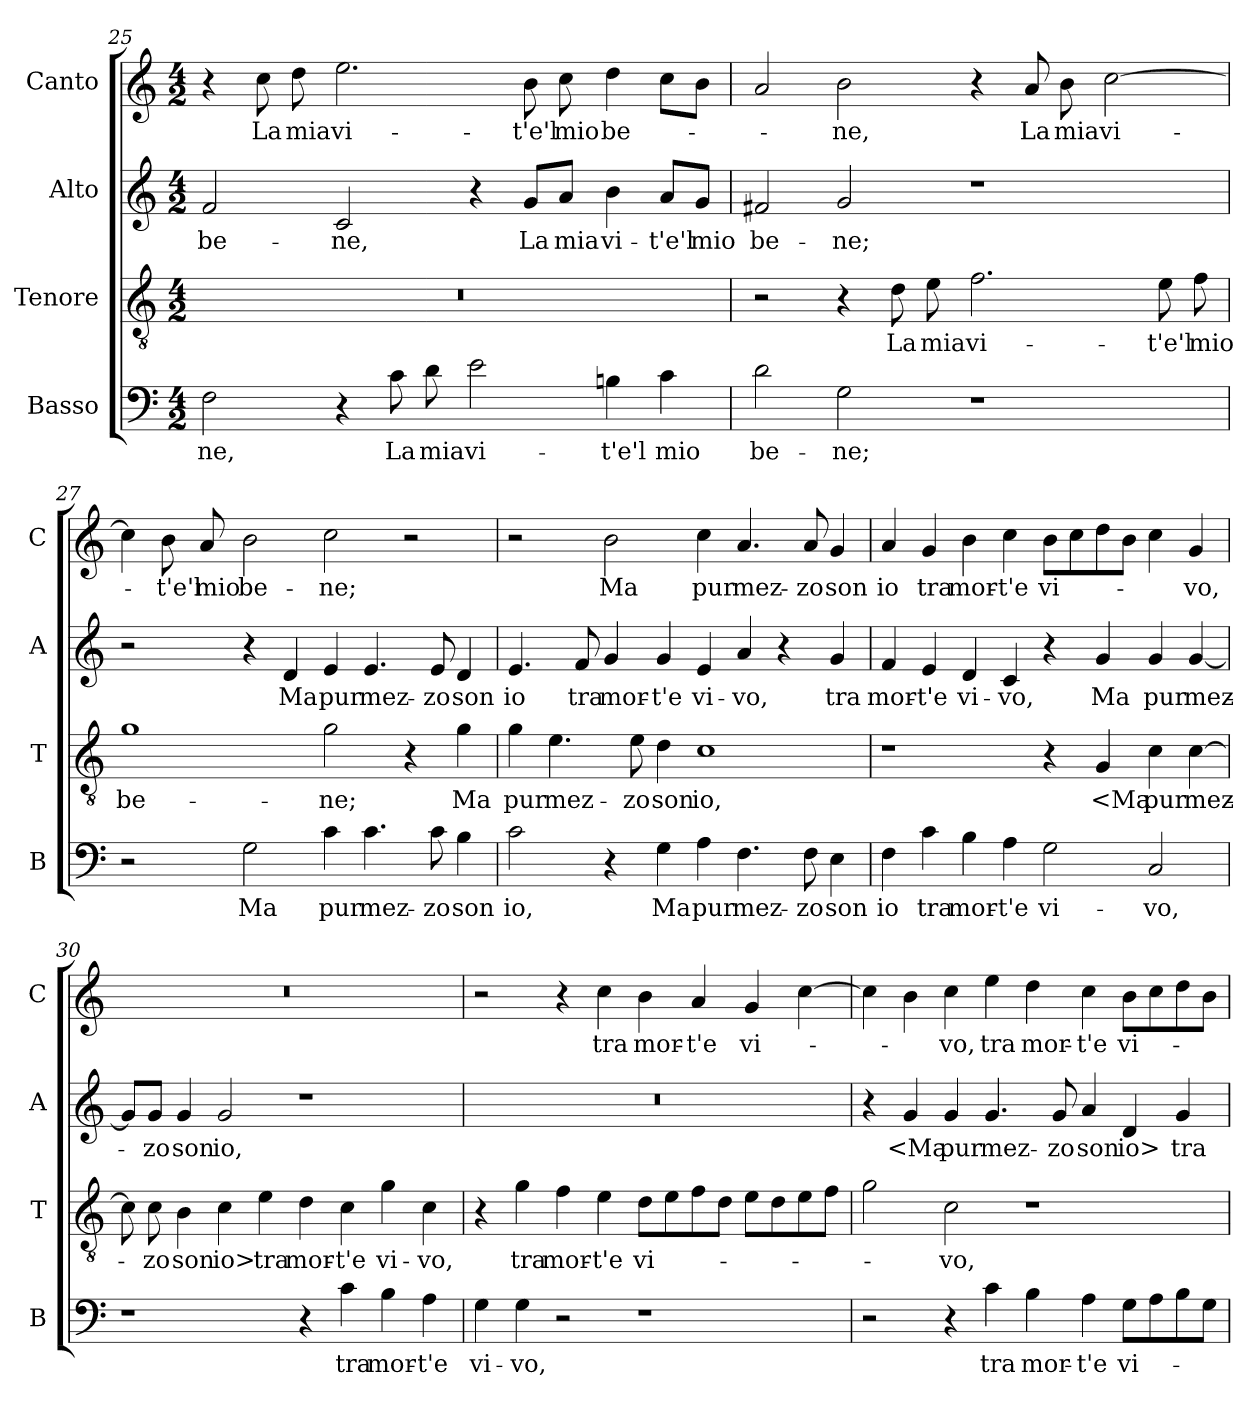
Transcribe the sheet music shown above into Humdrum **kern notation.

**kern	**text	**kern	**text	**kern	**text	**kern	**text
*part4	*part4	*part3	*part3	*part2	*part2	*part1	*part1
*staff4	*staff4	*staff3	*staff3	*staff2	*staff2	*staff1	*staff1
*I"Basso	*	*I"Tenore	*	*I"Alto	*	*I"Canto	*
*I'B	*	*I'T	*	*I'A	*	*I'C	*
*clefF4	*	*clefGv2	*	*clefG2	*	*clefG2	*
*k[]	*	*k[]	*	*k[]	*	*k[]	*
*C:	*	*C:	*	*C:	*	*C:	*
*M4/2	*	*M4/2	*	*M4/2	*	*M4/2	*
=25	=25	=25	=25	=25	=25	=25	=25
2F	-ne,	0r	.	2f	be-	4r	.
.	.	.	.	.	.	8cc	La
.	.	.	.	.	.	8dd	mia
4r	.	.	.	2c	-ne,	2.ee	vi-
8c	La	.	.	.	.	.	.
8d	mia	.	.	.	.	.	.
2e	vi-	.	.	4r	.	.	.
.	.	.	.	8g/L	La	8b	-t'e'l
.	.	.	.	8a/J	mia	8cc	mio
4Bn	-t'e'l	.	.	4b	vi-	4dd	be-
4c	mio	.	.	8a/L	-t'e'l	8ccL	.
.	.	.	.	8g/J	mio	8bJ	.
=26	=26	=26	=26	=26	=26	=26	=26
2d	be-	2r	.	2f#X	be-	2a	.
2G	-ne;	4r	.	2g	-ne;	2b	-ne,
.	.	8d	La	.	.	.	.
.	.	8e	mia	.	.	.	.
1r	.	2.f	vi-	1r	.	4r	.
.	.	.	.	.	.	8a	La
.	.	.	.	.	.	8b	mia
.	.	.	.	.	.	[2cc	vi-
.	.	8e	-t'e'l	.	.	.	.
.	.	8f	mio	.	.	.	.
=27	=27	=27	=27	=27	=27	=27	=27
2r	.	1g	be-	2r	.	4cc]	.
.	.	.	.	.	.	8b	-t'e'l
.	.	.	.	.	.	8a	mio
2G	Ma	.	.	4r	.	2b	be-
.	.	.	.	4d	Ma	.	.
4c	pur	2g	-ne;	4e	pur	2cc	-ne;
4.c	mez-	.	.	4.e	mez-	.	.
.	.	4r	.	.	.	2r	.
8c	-zo	.	.	8e	-zo	.	.
4B	son	4g	Ma	4d	son	.	.
=28	=28	=28	=28	=28	=28	=28	=28
2c	io,	4g	pur	4.e	io	2r	.
.	.	4.e	mez-	.	.	.	.
.	.	.	.	8f	tra	.	.
4r	.	.	.	4g	mor-	2b	Ma
.	.	8e	-zo	.	.	.	.
4G	Ma	4d	son	4g	-t'e	.	.
4A	pur	1c	io,	4e	vi-	4cc	pur
4.F	mez-	.	.	4a	-vo,	4.a	mez-
.	.	.	.	4r	.	.	.
8F	-zo	.	.	.	.	8a	-zo
4E	son	.	.	4g	tra	4g	son
=29	=29	=29	=29	=29	=29	=29	=29
4F	io	1r	.	4f	mor-	4a	io
4c	tra	.	.	4e	-t'e	4g	tra
4B	mor-	.	.	4d	vi-	4b	mor-
4A	-t'e	.	.	4c	-vo,	4cc	-t'e
2G	vi-	4r	.	4r	.	8bL	vi-
.	.	.	.	.	.	8cc	.
.	.	4G	<Ma	4g	Ma	8dd	.
.	.	.	.	.	.	8bJ	.
2C	-vo,	4c	pur	4g	pur	4cc	.
.	.	[4c	mez-	[4g	mez-	4g	-vo,
=30	=30	=30	=30	=30	=30	=30	=30
1r	.	8c]	.	8g/L]	.	0r	.
.	.	8c	-zo	8g/J	-zo	.	.
.	.	4B	son	4g	son	.	.
.	.	4c	io>	2g	io,	.	.
.	.	4e	tra	.	.	.	.
4r	.	4d	mor-	1r	.	.	.
4c	tra	4c	-t'e	.	.	.	.
4B	mor-	4g	vi-	.	.	.	.
4A	-t'e	4c	-vo,	.	.	.	.
=31	=31	=31	=31	=31	=31	=31	=31
4G	vi-	4r	.	0r	.	2r	.
4G	-vo,	4g	tra	.	.	.	.
2r	.	4f	mor-	.	.	4r	.
.	.	4e	-t'e	.	.	4cc	tra
1r	.	8dL	vi-	.	.	4b	mor-
.	.	8e	.	.	.	.	.
.	.	8f	.	.	.	4a	-t'e
.	.	8dJ	.	.	.	.	.
.	.	8eL	.	.	.	4g	vi-
.	.	8d	.	.	.	.	.
.	.	8e	.	.	.	[4cc	.
.	.	8fJ	.	.	.	.	.
=32	=32	=32	=32	=32	=32	=32	=32
2r	.	2g	.	4r	.	4cc]	.
.	.	.	.	4g	<Ma	4b	.
4r	.	2c	-vo,	4g	pur	4cc	-vo,
4c	tra	.	.	4.g	mez-	4ee	tra
4B	mor-	1r	.	.	.	4dd	mor-
.	.	.	.	8g	-zo	.	.
4A	-t'e	.	.	4a	son	4cc	-t'e
8GL	vi-	.	.	4d	io>	8bL	vi-
8A	.	.	.	.	.	8cc	.
8B	.	.	.	4g	tra	8dd	.
8GJ	.	.	.	.	.	8bJ	.
=	=	=	=	=	=	=	=
*-	*-	*-	*-	*-	*-	*-	*-
